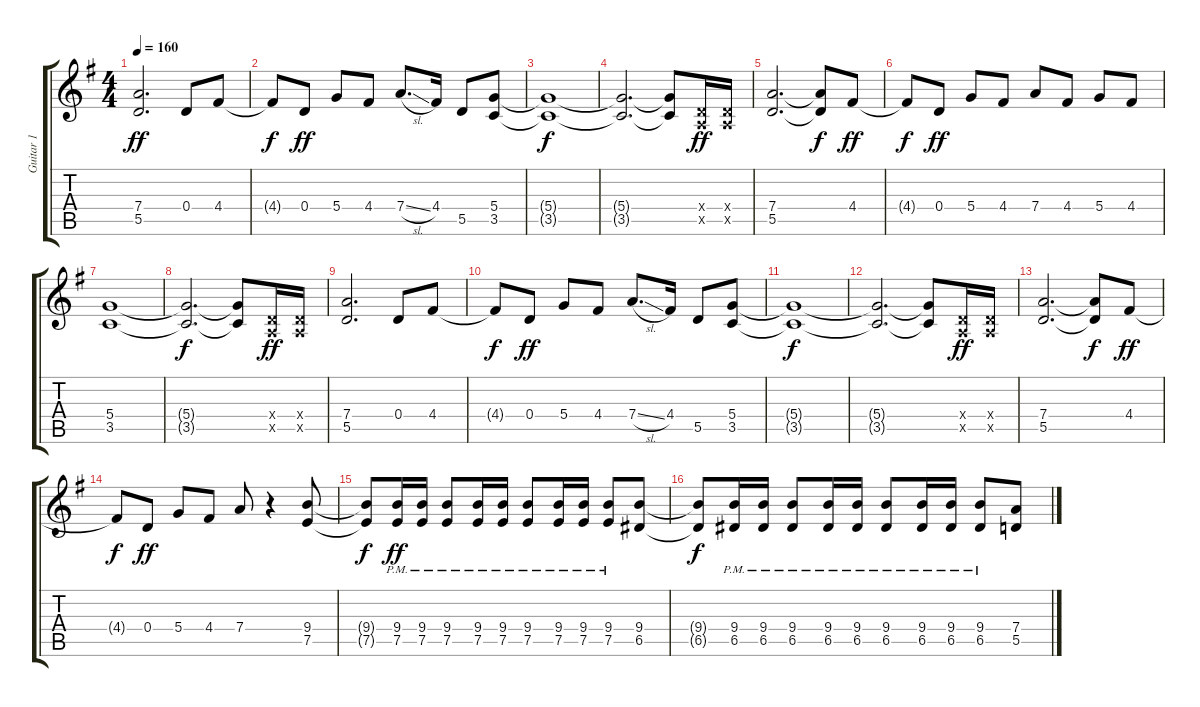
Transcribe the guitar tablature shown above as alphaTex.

\track ("Guitar 1" "Guitar 1") {instrument distortionguitar}
\staff {score tabs}
\tuning (E4 B3 G3 D3 A2 E2) {hide}
\ts (4 4)
\tempo 160
\clef g2
\ks g
(7.4 5.5).2{d dy ff} 0.4.8 4.4.8 |
4.4{t}.8{dy f} 0.4.8{dy ff} 5.4.8 4.4.8 7.4{sl}.8{d} 4.4.16 5.5.8 (5.4 3.5).8 |
(5.4{t} 3.5{t}).1{dy f} |
(5.4{t} 3.5{t}).2{d} (5.4{t} 3.5{t}).8 (0.4{x} 0.5{x}).16{dy ff} (0.4{x} 0.5{x}).16 |
(7.4 5.5).2{d} (7.4{t} 5.5{t}).8{dy f} 4.4.8{dy ff} |
4.4{t}.8{dy f} 0.4.8{dy ff} 5.4.8 4.4.8 7.4.8 4.4.8 5.4.8 4.4.8 |
(5.4 3.5).1 |
(5.4{t} 3.5{t}).2{d dy f} (5.4{t} 3.5{t}).8 (0.4{x} 0.5{x}).16{dy ff} (0.4{x} 0.5{x}).16 |
(7.4 5.5).2{d} 0.4.8 4.4.8 |
4.4{t}.8{dy f} 0.4.8{dy ff} 5.4.8 4.4.8 7.4{sl}.8{d} 4.4.16 5.5.8 (5.4 3.5).8 |
(5.4{t} 3.5{t}).1{dy f} |
(5.4{t} 3.5{t}).2{d} (5.4{t} 3.5{t}).8 (0.4{x} 0.5{x}).16{dy ff} (0.4{x} 0.5{x}).16 |
(7.4 5.5).2{d} (7.4{t} 5.5{t}).8{dy f} 4.4.8{dy ff} |
4.4{t}.8{dy f} 0.4.8{dy ff} 5.4.8 4.4.8 7.4.8 r.4 (9.4 7.5).8 |
(9.4{t} 7.5{t}).8{dy f} (9.4{pm} 7.5{pm}).16{dy ff} (9.4{pm} 7.5{pm}).16 (9.4{pm} 7.5{pm}).8 (9.4{pm} 7.5{pm}).16 (9.4{pm} 7.5{pm}).16 (9.4{pm} 7.5{pm}).8 (9.4{pm} 7.5{pm}).16 (9.4{pm} 7.5{pm}).16 (9.4{pm} 7.5{pm}).8 (9.4 6.5).8 |
(9.4{t} 6.5{t}).8{dy f} (9.4{pm} 6.5{pm}).16 (9.4{pm} 6.5{pm}).16 (9.4{pm} 6.5{pm}).8 (9.4{pm} 6.5{pm}).16 (9.4{pm} 6.5{pm}).16 (9.4{pm} 6.5{pm}).8 (9.4{pm} 6.5{pm}).16 (9.4{pm} 6.5{pm}).16 (9.4{pm} 6.5{pm}).8 (7.4 5.5).8
